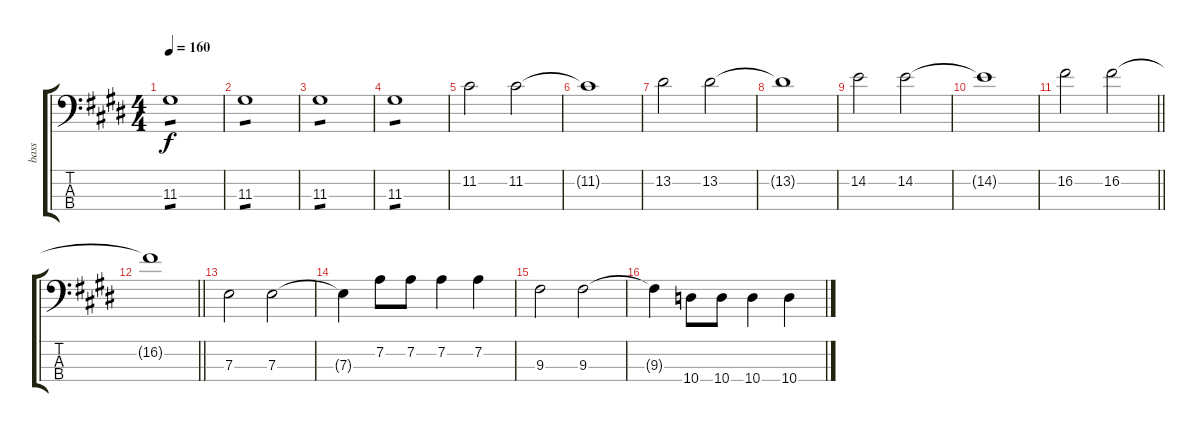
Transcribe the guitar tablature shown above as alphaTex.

\track ("bass" "bass") {instrument electricbassfinger}
\staff {score tabs}
\tuning (G2 D2 A1 E1) {hide}
\ts (4 4)
\tempo 160
\clef f4
\ks e
11.3.1{tp 1 dy f} |
11.3.1{tp 1} |
11.3.1{tp 1} |
11.3.1{tp 1} |
11.2.2 11.2.2 |
11.2{t}.1 |
13.2.2 13.2.2 |
13.2{t}.1 |
14.2.2 14.2.2 |
14.2{t}.1 |
\barLineRight lightlight
16.2.2 16.2.2 |
\section ("" "")
\barLineRight lightlight
16.2{t}.1 |
\section ("" "")
7.3.2 7.3.2 |
7.3{t}.4 7.2.8 7.2.8 7.2.4 7.2.4 |
9.3.2 9.3.2 |
9.3{t}.4 10.4.8 10.4.8 10.4.4 10.4.4
